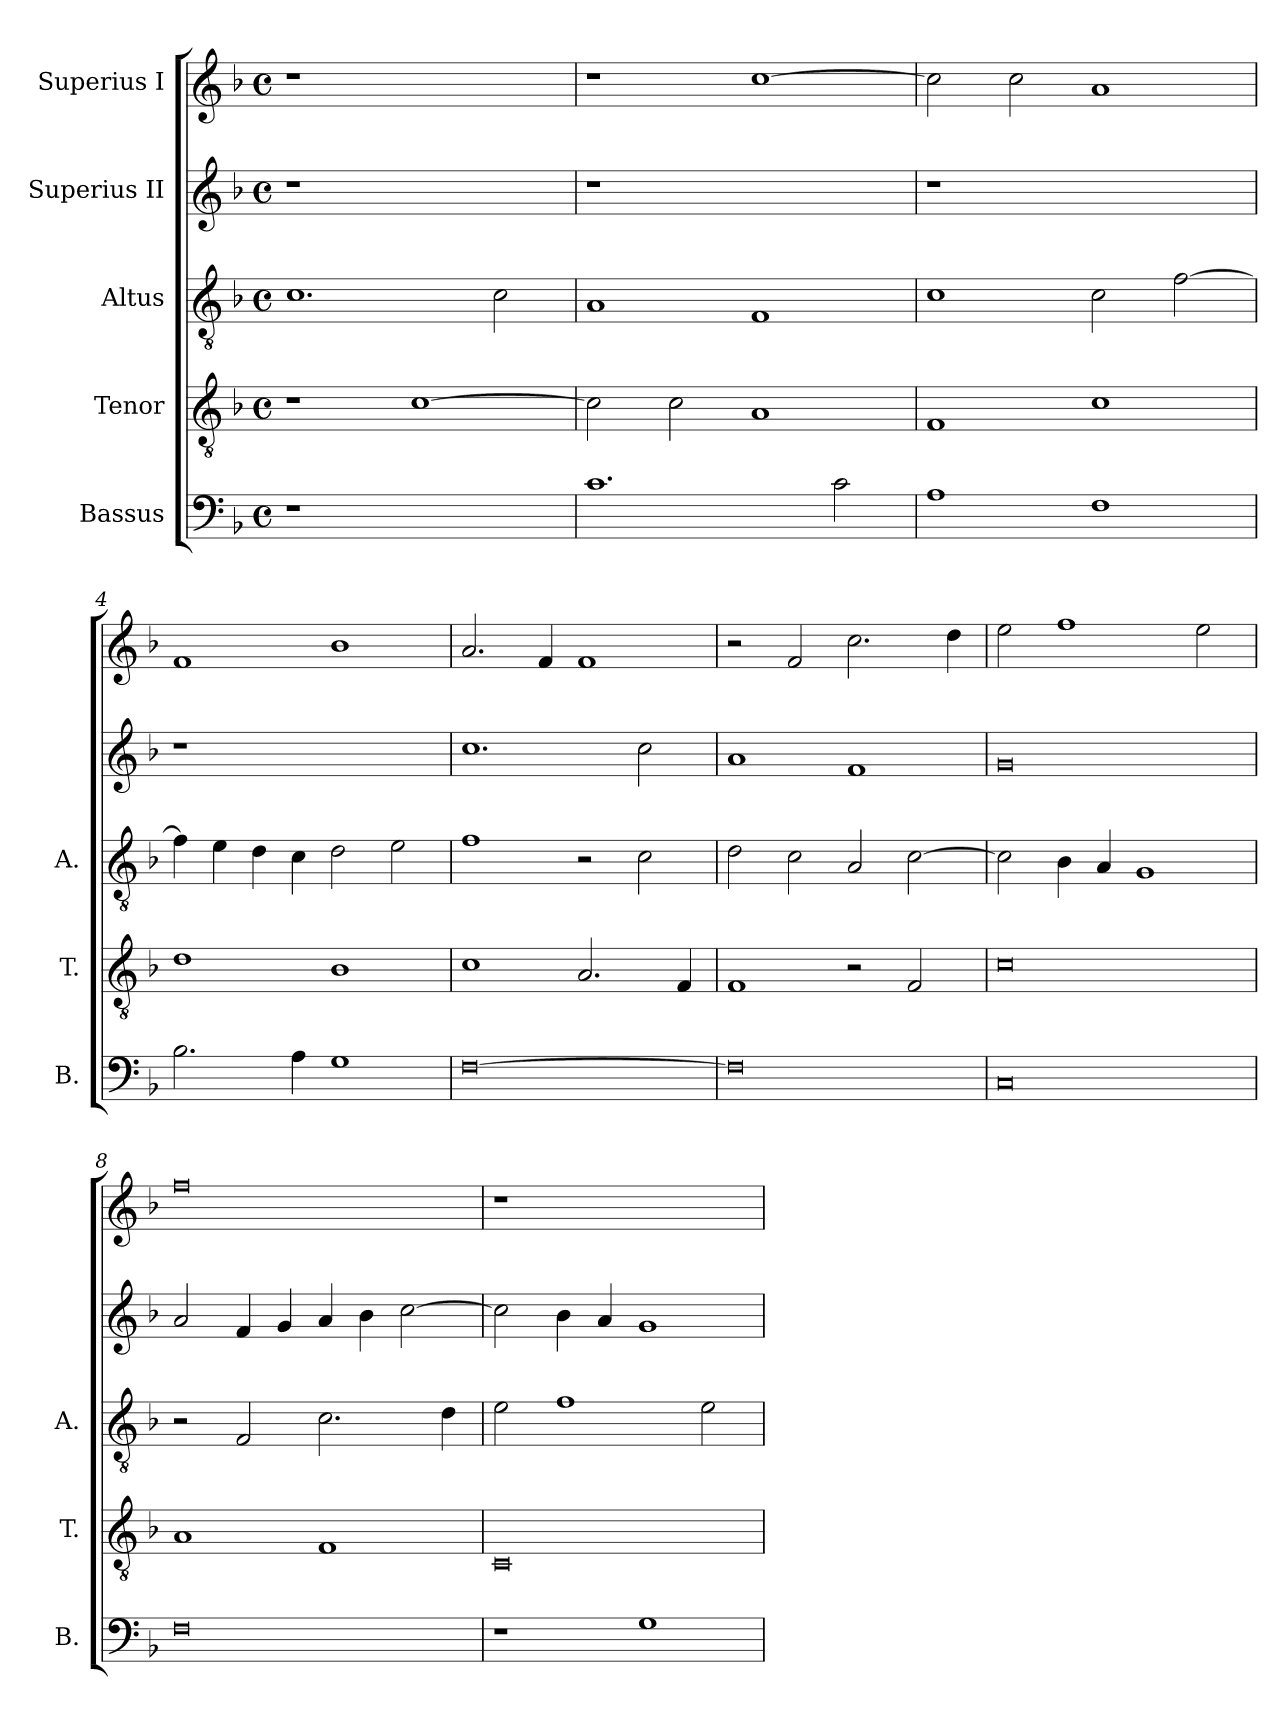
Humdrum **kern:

**kern	**kern	**kern	**kern	**kern
*part5	*part4	*part3	*part2	*part1
*staff5	*staff4	*staff3	*staff2	*staff1
*I"Bassus	*I"Tenor	*I"Altus	*I"Superius II	*I"Superius I
*I'B.	*I'T.	*I'A.	*	*
!!LO:PB:g=z
*clefF4	*clefGv2	*clefGv2	*clefG2	*clefG2
*	*ITrd7c12	*ITrd7c12	*	*
*k[b-]	*k[b-]	*k[b-]	*k[b-]	*k[b-]
*F:	*F:	*F:	*F:	*F:
*M4/4	*M4/4	*M4/4	*M4/4	*M4/4
*met(c)	*met(c)	*met(c)	*met(c)	*met(c)
=1	=1	=1	=1	=1
!LO:N:vis=1	!	!	!LO:N:vis=1	!LO:N:vis=1
1r	1r	1.Ci	1r	1r
1ryy	[>1Ci	.	1ryy	1ryy
.	.	2Ci\	.	.
=2	=2	=2	=2	=2
!	!	!	!LO:N:vis=1	!
1.ci	2Ci\]	1AAi	1r	1r
.	2Ci\	.	.	.
.	1AAi	1FFi	1ryy	[>1cci
2ci\	.	.	.	.
=3	=3	=3	=3	=3
!	!	!	!LO:N:vis=1	!
1Ai	1FFi	1Ci	1r	2cci\]
.	.	.	.	2cci\
1Fi	1Ci	2Ci\	1ryy	1ai
.	.	[>2Fi\	.	.
=4	=4	=4	=4	=4
!	!	!	!LO:N:vis=1	!
2.B-i\	1Di	4Fi\]	1r	1fi
.	.	4Ei\	.	.
.	.	4Di\	.	.
4Ai\	.	4Ci\	.	.
1Gi	1BB-i	2Di\	1ryy	1b-i
.	.	2Ei\	.	.
=5	=5	=5	=5	=5
[>0Fi	1Ci	1Fi	1.cci	2.ai/
.	.	.	.	4fi/
.	2.AAi/	2r	.	1fi
.	.	2Ci\	2cci\	.
.	4FFi/	.	.	.
!!LO:LB:g=z
=6	=6	=6	=6	=6
0Fi]	1FFi	2Di\	1ai	2r
.	.	2Ci\	.	2fi/
.	2r	2AAi/	1fi	2.cci\
.	2FFi/	[>2Ci\	.	.
.	.	.	.	4ddi\
=7	=7	=7	=7	=7
0Ci	0Ci	2Ci\]	0gi	2eei\
.	.	4BB-i\	.	1ffi
.	.	4AAi/	.	.
.	.	1GGi	.	.
.	.	.	.	2eei\
=8	=8	=8	=8	=8
0Fi	1AAi	2r	2ai/	0ffi
.	.	2FFi/	4fi/	.
.	.	.	4gi/	.
.	1FFi	2.Ci\	4ai/	.
.	.	.	4b-i\	.
.	.	.	[>2cci\	.
.	.	4Di\	.	.
=9	=9	=9	=9	=9
!	!	!	!	!LO:N:vis=1
1r	0CCi	2Ei\	2cci\]	1r
.	.	1Fi	4b-i\	.
.	.	.	4ai/	.
1Gi	.	.	1gi	1ryy
.	.	2Ei\	.	.
=	=	=	=	=
*-	*-	*-	*-	*-
